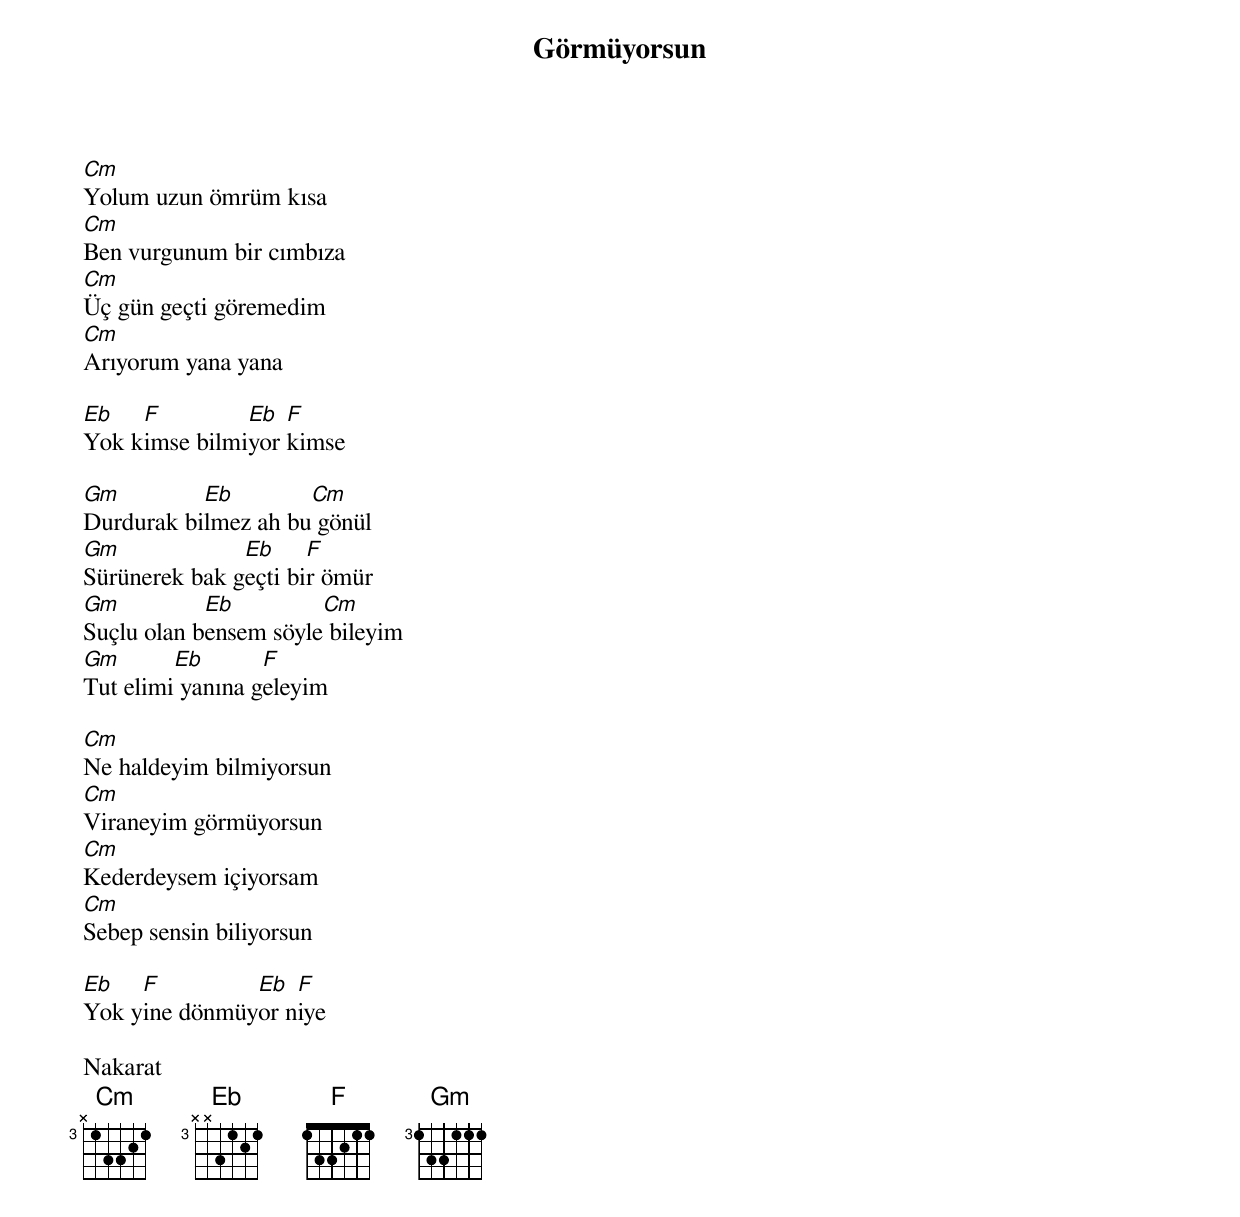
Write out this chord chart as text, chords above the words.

{title: Görmüyorsun}
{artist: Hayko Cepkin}

Cm
Yolum uzun ömrüm kısa
Cm
Ben vurgunum bir cımbıza
Cm
Üç gün geçti göremedim
Cm
Arıyorum yana yana

Eb   F         Eb  F
Yok kimse bilmiyor kimse

Gm         Eb        Cm
Durdurak bilmez ah bu gönül
Gm             Eb     F
Sürünerek bak geçti bir ömür
Gm          Eb         Cm
Suçlu olan bensem söyle bileyim
Gm       Eb       F
Tut elimi yanına geleyim

Cm
Ne haldeyim bilmiyorsun
Cm
Viraneyim görmüyorsun
Cm
Kederdeysem içiyorsam
Cm
Sebep sensin biliyorsun

Eb   F         Eb  F
Yok yine dönmüyor niye

Nakarat
